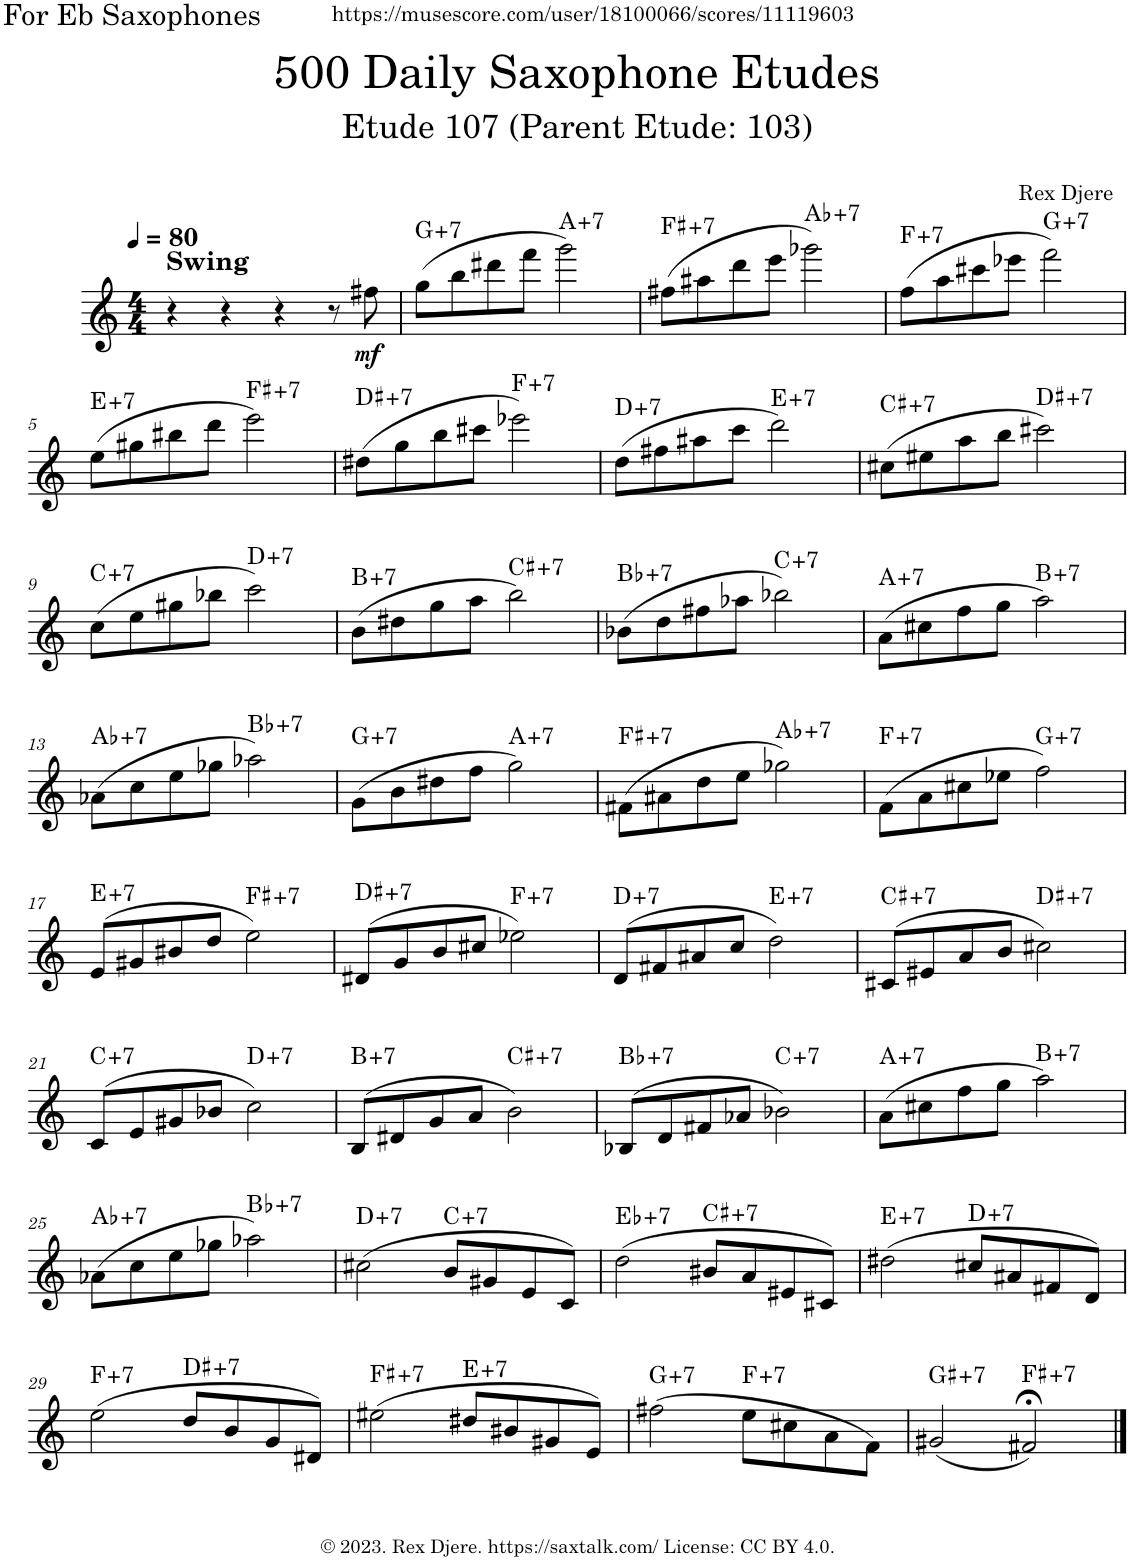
**kern	**dynam	**harte
*part1	*part1	*part1
*staff1	*staff1	*
*I"Alto Saxophone	*	*
*I'A. Sax.	*	*
*clefG2	*	*
*Trd5c9	*	*
*k[]	*	*
*M4/4	*	*
*MM80	*	*
=1	=1	=1
!LO:TX:a:B:t=Swing	!	!
4r	.	.
4r	.	.
4r	.	.
8r	.	.
!	!LO:DY:b	!
8ff#X\	mf	.
=2	=2	=2
!	!	!LO:H:kt=7
(8gg\L	.	G:aug(b7)
8bb\	.	.
8ddd#X\	.	.
8fff\J	.	.
!	!	!LO:H:kt=7
2ggg\)	.	A:aug(b7)
=3	=3	=3
!	!	!LO:H:kt=7
(8ff#X\L	.	F#:aug(b7)
8aa#X\	.	.
8ddd\	.	.
8eee\J	.	.
!	!	!LO:H:kt=7
2ggg-X\)	.	Ab:aug(b7)
=4	=4	=4
!	!	!LO:H:kt=7
(8ff\L	.	F:aug(b7)
8aa\	.	.
8ccc#X\	.	.
8eee-X\J	.	.
!	!	!LO:H:kt=7
2fff\)	.	G:aug(b7)
!!LO:LB:g=z
=5	=5	=5
!	!	!LO:H:kt=7
(8ee\L	.	E:aug(b7)
8gg#X\	.	.
8bb#X\	.	.
8ddd\J	.	.
!	!	!LO:H:kt=7
2eee\)	.	F#:aug(b7)
=6	=6	=6
!	!	!LO:H:kt=7
(8dd#X\L	.	D#:aug(b7)
8gg\	.	.
8bb\	.	.
8ccc#X\J	.	.
!	!	!LO:H:kt=7
2eee-X\)	.	F:aug(b7)
=7	=7	=7
!	!	!LO:H:kt=7
(8dd\L	.	D:aug(b7)
8ff#X\	.	.
8aa#X\	.	.
8ccc\J	.	.
!	!	!LO:H:kt=7
2ddd\)	.	E:aug(b7)
=8	=8	=8
!	!	!LO:H:kt=7
(8cc#X\L	.	C#:aug(b7)
8ee#X\	.	.
8aa\	.	.
8bb\J	.	.
!	!	!LO:H:kt=7
2ccc#X\)	.	D#:aug(b7)
!!LO:LB:g=z
=9	=9	=9
!	!	!LO:H:kt=7
(8cc\L	.	C:aug(b7)
8ee\	.	.
8gg#X\	.	.
8bb-X\J	.	.
!	!	!LO:H:kt=7
2ccc\)	.	D:aug(b7)
=10	=10	=10
!	!	!LO:H:kt=7
(8b\L	.	B:aug(b7)
8dd#X\	.	.
8gg\	.	.
8aa\J	.	.
!	!	!LO:H:kt=7
2bb\)	.	C#:aug(b7)
=11	=11	=11
!	!	!LO:H:kt=7
(8b-X\L	.	Bb:aug(b7)
8dd\	.	.
8ff#X\	.	.
8aa-X\J	.	.
!	!	!LO:H:kt=7
2bb-X\)	.	C:aug(b7)
=12	=12	=12
!	!	!LO:H:kt=7
(8a\L	.	A:aug(b7)
8cc#X\	.	.
8ff\	.	.
8gg\J	.	.
!	!	!LO:H:kt=7
2aa\)	.	B:aug(b7)
!!LO:LB:g=z
=13	=13	=13
!	!	!LO:H:kt=7
(8a-X\L	.	Ab:aug(b7)
8cc\	.	.
8ee\	.	.
8gg-X\J	.	.
!	!	!LO:H:kt=7
2aa-X\)	.	Bb:aug(b7)
=14	=14	=14
!	!	!LO:H:kt=7
(8g\L	.	G:aug(b7)
8b\	.	.
8dd#X\	.	.
8ff\J	.	.
!	!	!LO:H:kt=7
2gg\)	.	A:aug(b7)
=15	=15	=15
!	!	!LO:H:kt=7
(8f#X\L	.	F#:aug(b7)
8a#X\	.	.
8dd\	.	.
8ee\J	.	.
!	!	!LO:H:kt=7
2gg-X\)	.	Ab:aug(b7)
=16	=16	=16
!	!	!LO:H:kt=7
(8f\L	.	F:aug(b7)
8a\	.	.
8cc#X\	.	.
8ee-X\J	.	.
!	!	!LO:H:kt=7
2ff\)	.	G:aug(b7)
!!LO:LB:g=z
=17	=17	=17
!	!	!LO:H:kt=7
(8e/L	.	E:aug(b7)
8g#X/	.	.
8b#X/	.	.
8dd/J	.	.
!	!	!LO:H:kt=7
2ee\)	.	F#:aug(b7)
=18	=18	=18
!	!	!LO:H:kt=7
(8d#X/L	.	D#:aug(b7)
8g/	.	.
8b/	.	.
8cc#X/J	.	.
!	!	!LO:H:kt=7
2ee-X\)	.	F:aug(b7)
=19	=19	=19
!	!	!LO:H:kt=7
(8d/L	.	D:aug(b7)
8f#X/	.	.
8a#X/	.	.
8cc/J	.	.
!	!	!LO:H:kt=7
2dd\)	.	E:aug(b7)
=20	=20	=20
!	!	!LO:H:kt=7
(8c#X/L	.	C#:aug(b7)
8e#X/	.	.
8a/	.	.
8b/J	.	.
!	!	!LO:H:kt=7
2cc#X\)	.	D#:aug(b7)
!!LO:LB:g=z
=21	=21	=21
!	!	!LO:H:kt=7
(8c/L	.	C:aug(b7)
8e/	.	.
8g#X/	.	.
8b-X/J	.	.
!	!	!LO:H:kt=7
2cc\)	.	D:aug(b7)
=22	=22	=22
!	!	!LO:H:kt=7
(8B/L	.	B:aug(b7)
8d#X/	.	.
8g/	.	.
8a/J	.	.
!	!	!LO:H:kt=7
2b\)	.	C#:aug(b7)
=23	=23	=23
!	!	!LO:H:kt=7
(8B-X/L	.	Bb:aug(b7)
8d/	.	.
8f#X/	.	.
8a-X/J	.	.
!	!	!LO:H:kt=7
2b-X\)	.	C:aug(b7)
=24	=24	=24
!	!	!LO:H:kt=7
(8a\L	.	A:aug(b7)
8cc#X\	.	.
8ff\	.	.
8gg\J	.	.
!	!	!LO:H:kt=7
2aa\)	.	B:aug(b7)
!!LO:LB:g=z
=25	=25	=25
!	!	!LO:H:kt=7
(8a-X\L	.	Ab:aug(b7)
8cc\	.	.
8ee\	.	.
8gg-X\J	.	.
!	!	!LO:H:kt=7
2aa-X\)	.	Bb:aug(b7)
=26	=26	=26
!	!	!LO:H:kt=7
(2cc#X\	.	D:aug(b7)
!	!	!LO:H:kt=7
8b/L	.	C:aug(b7)
8g#X/	.	.
8e/	.	.
8c/J)	.	.
=27	=27	=27
!	!	!LO:H:kt=7
(2dd\	.	Eb:aug(b7)
!	!	!LO:H:kt=7
8b#X/L	.	C#:aug(b7)
8a/	.	.
8e#X/	.	.
8c#X/J)	.	.
=28	=28	=28
!	!	!LO:H:kt=7
(2dd#X\	.	E:aug(b7)
!	!	!LO:H:kt=7
8cc#X/L	.	D:aug(b7)
8a#X/	.	.
8f#X/	.	.
8d/J)	.	.
!!LO:LB:g=z
=29	=29	=29
!	!	!LO:H:kt=7
(2ee\	.	F:aug(b7)
!	!	!LO:H:kt=7
8dd/L	.	D#:aug(b7)
8b/	.	.
8g/	.	.
8d#X/J)	.	.
=30	=30	=30
!	!	!LO:H:kt=7
(2ee#X\	.	F#:aug(b7)
!	!	!LO:H:kt=7
8dd#X/L	.	E:aug(b7)
8b#X/	.	.
8g#X/	.	.
8e/J)	.	.
=31	=31	=31
!	!	!LO:H:kt=7
(2ff#X\	.	G:aug(b7)
!	!	!LO:H:kt=7
8ee\L	.	F:aug(b7)
8cc#X\	.	.
8a\	.	.
8f\J)	.	.
=32	=32	=32
!	!	!LO:H:kt=7
(2g#X/	.	G#:aug(b7)
!	!	!LO:H:kt=7
2f#X;</)	.	F#:aug(b7)
==	==	==
*-	*-	*-
